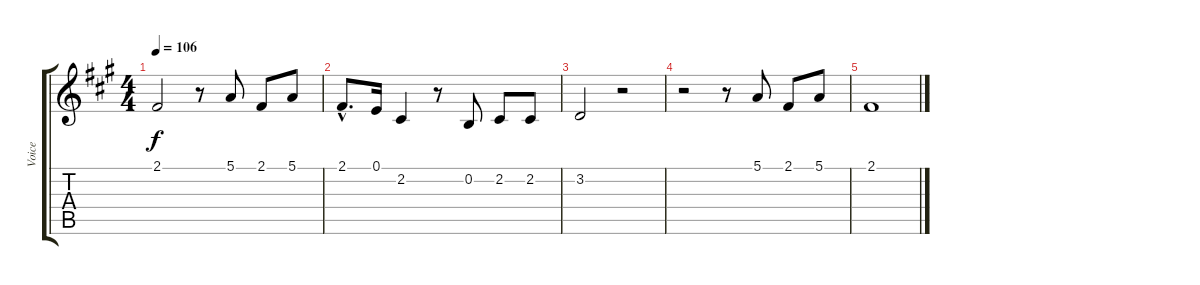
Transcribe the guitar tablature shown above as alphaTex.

\track ("Voice" "Voice") {instrument lead5charang}
\staff {score tabs}
\tuning (E4 B3 G3 D3 A2 E2) {hide}
\ts (4 4)
\tempo 106
\clef g2
\ks a
2.1.2{dy f} r.8 5.1.8 2.1.8 5.1.8 |
2.1{hac}.8{d} 0.1.16 2.2.4 r.8 0.2.8 2.2.8 2.2.8 |
3.2.2 r.2 |
r.2 r.8 5.1.8 2.1.8 5.1.8 |
2.1.1
